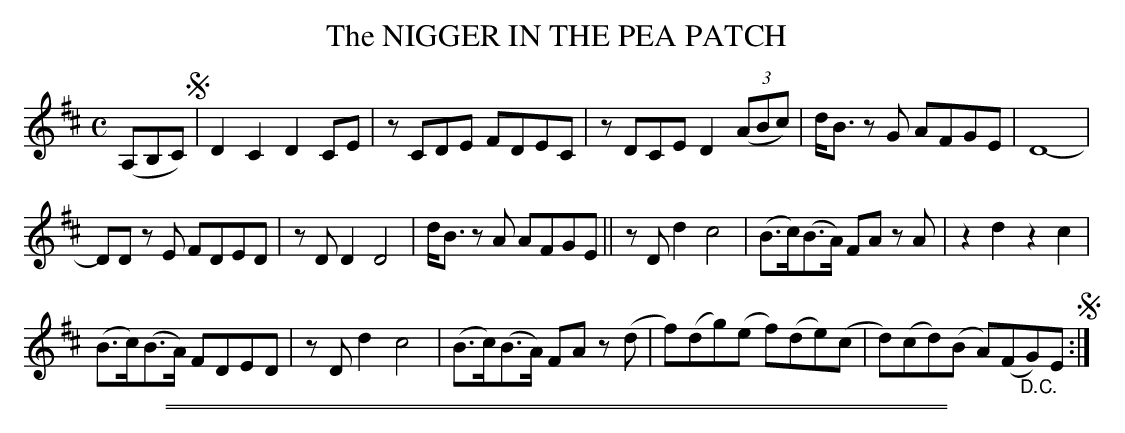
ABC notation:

X:1
T: The NIGGER IN THE PEA PATCH
M: C
L: 1/8
K: D
(A,B,C) !segno!|\
D2C2 D2CE | zCDE FDEC |\
zDCE D2 (3(ABc) | d<B zG AFGE |\
D8- |
DD zE FDED |\
zDD2 D4 | d<B zA AFGE ||\
zDd2 c4 | (B>c)(B>A) FA zA |\
z2d2 z2c2 |
(B>c)(B>A) FDED |\
zDd2 c4 | (B>c)(B>A) FA z(d |\
f)(dg)(e f)(de)(c | d)(cd)(B A)(F"_D.C."G)E !segno!:|
